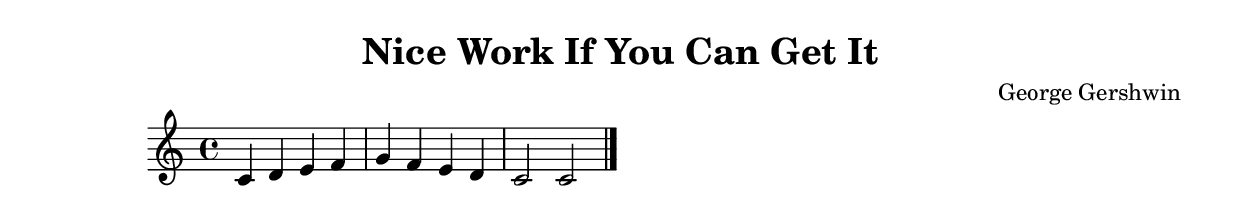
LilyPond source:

\version "2.24.4"

\header {
  title = "Nice Work If You Can Get It"
  composer = "George Gershwin"
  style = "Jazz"
}

\score {
  \new Staff {
    \clef treble
    \time 4/4
    \key c \major
    
    % Simple chord progression placeholder
    c'4 d' e' f' |
    g' f' e' d' |
    c'2 c'2 |
    \bar "|."
  }
  \layout {}
  \midi {
    \tempo 4 = 120
  }
}